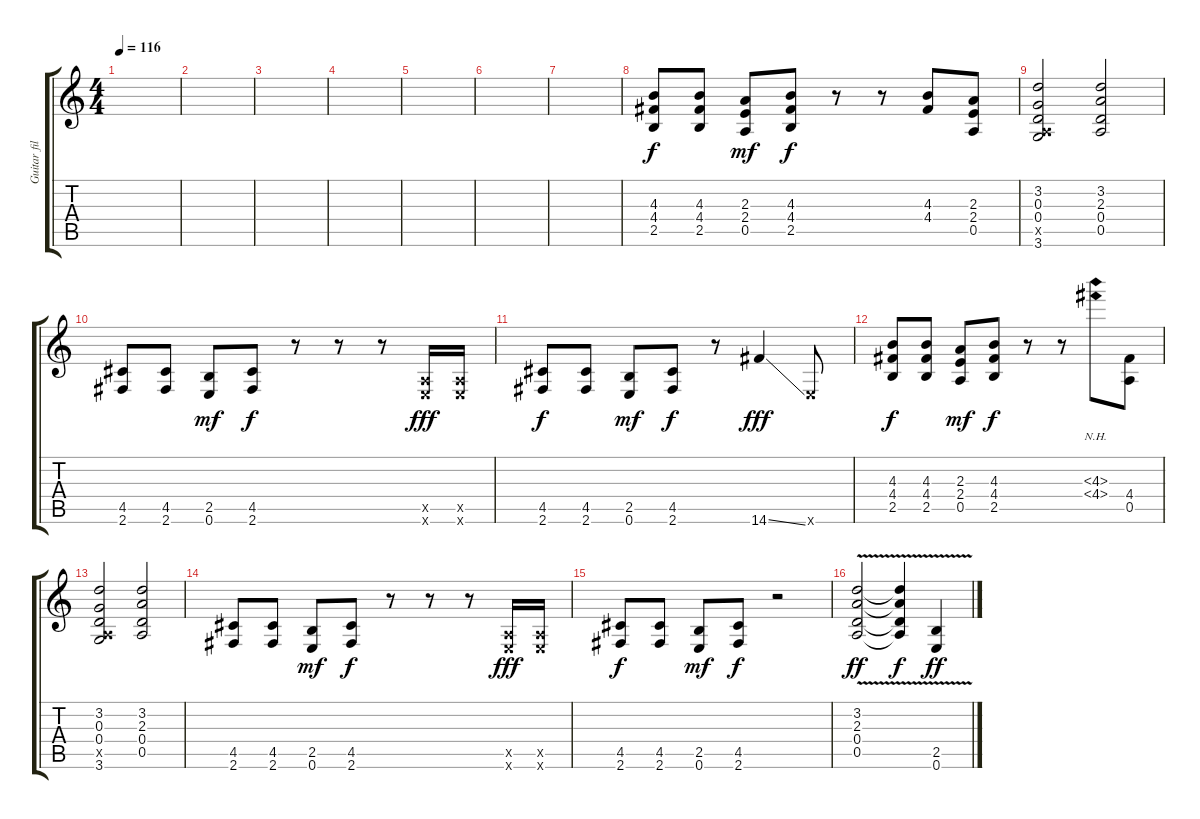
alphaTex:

\track ("Guitar fills" "Guitar fil") {instrument overdrivenguitar}
\staff {score tabs}
\tuning (E4 B3 G3 D3 A2 E2) {hide}
\ts (4 4)
\tempo 116
\clef g2
\ks c
|
|
|
|
|
|
|
(4.3 4.4 2.5).8 (4.3 4.4 2.5).8 (2.3 2.4 0.5).8{dy mf} (4.3 4.4 2.5).8{dy f} r.8 r.8 (4.3 4.4).8 (2.3 2.4 0.5).8 |
(3.2 0.3 0.4 0.5{x} 3.6).2 (3.2 2.3 0.4 0.5).2 |
(4.5 2.6).8 (4.5 2.6).8 (2.5 0.6).8{dy mf} (4.5 2.6).8{dy f} r.8 r.8 r.8 (0.5{x} 0.6{x}).16{dy fff} (0.5{x} 0.6{x}).16 |
(4.5 2.6).8{dy f} (4.5 2.6).8 (2.5 0.6).8{dy mf} (4.5 2.6).8{dy f} r.8 14.6{ss}.4{dy fff instrument guitarfretnoise} 0.6{x}.8{instrument overdrivenguitar} |
(4.3 4.4 2.5).8{dy f} (4.3 4.4 2.5).8 (2.3 2.4 0.5).8{dy mf} (4.3 4.4 2.5).8{dy f} r.8 r.8 (4.3{nh} 4.4{nh}).8 (4.4 0.5).8 |
(3.2 0.3 0.4 0.5{x} 3.6).2 (3.2 2.3 0.4 0.5).2 |
(4.5 2.6).8 (4.5 2.6).8 (2.5 0.6).8{dy mf} (4.5 2.6).8{dy f} r.8 r.8 r.8 (0.5{x} 0.6{x}).16{dy fff} (0.5{x} 0.6{x}).16 |
(4.5 2.6).8{dy f} (4.5 2.6).8 (2.5 0.6).8{dy mf} (4.5 2.6).8{dy f} r.2 |
(3.2{v} 2.3{v} 0.4{v} 0.5{v}).2{dy ff} (3.2{t} 2.3{t} 0.4{t} 0.5{t}).4{dy f} (2.5{v} 0.6{v}).4{dy ff}
